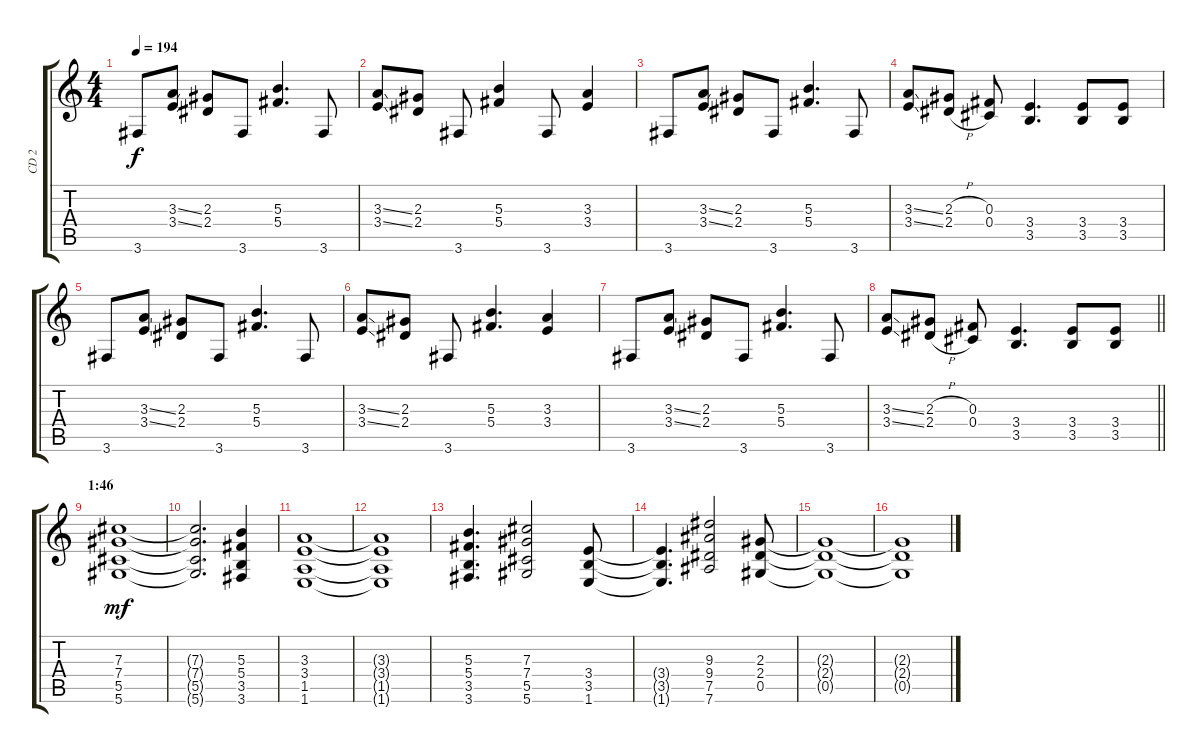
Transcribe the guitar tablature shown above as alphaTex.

\track ("CD 2" "CD 2") {instrument distortionguitar}
\staff {score tabs}
\tuning (Eb4 Bb3 Gb3 Db3 Ab2 Eb2) {hide}
\ts (4 4)
\tempo 194
\clef g2
\ks c
3.6.8{dy f} (3.3{ss} 3.4{ss}).8 (2.3 2.4).8 3.6.8 (5.3 5.4).4{d} 3.6.8 |
(3.3{ss} 3.4{ss}).8 (2.3 2.4).8 3.6.8 (5.3 5.4).4 3.6.8 (3.3 3.4).4 |
3.6.8 (3.3{ss} 3.4{ss}).8 (2.3 2.4).8 3.6.8 (5.3 5.4).4{d} 3.6.8 |
(3.3{ss} 3.4{ss}).8 (2.3{h} 2.4{h}).8 (0.3 0.4).8 (3.4 3.5).4{d} (3.4 3.5).8 (3.4 3.5).8 |
3.6.8 (3.3{ss} 3.4{ss}).8 (2.3 2.4).8 3.6.8 (5.3 5.4).4{d} 3.6.8 |
(3.3{ss} 3.4{ss}).8 (2.3 2.4).8 3.6.8 (5.3 5.4).4{d} (3.3 3.4).4 |
3.6.8 (3.3{ss} 3.4{ss}).8 (2.3 2.4).8 3.6.8 (5.3 5.4).4{d} 3.6.8 |
\barLineRight lightlight
(3.3{ss} 3.4{ss}).8 (2.3{h} 2.4{h}).8 (0.3 0.4).8 (3.4 3.5).4{d} (3.4 3.5).8 (3.4 3.5).8 |
\section ("" "1:46")
(7.3 7.4 5.5 5.6).1{dy mf} |
(7.3{t} 7.4{t} 5.5{t} 5.6{t}).2{d} (5.3 5.4 3.5 3.6).4 |
(3.3 3.4 1.5 1.6).1 |
(3.3{t} 3.4{t} 1.5{t} 1.6{t}).1 |
(5.3 5.4 3.5 3.6).4{d} (7.3 7.4 5.5 5.6).2 (3.4 3.5 1.6).8 |
(3.4{t} 3.5{t} 1.6{t}).4{d} (9.3 9.4 7.5 7.6).2 (2.3 2.4 0.5).8 |
(2.3{t} 2.4{t} 0.5{t}).1 |
(2.3{t} 2.4{t} 0.5{t}).1
